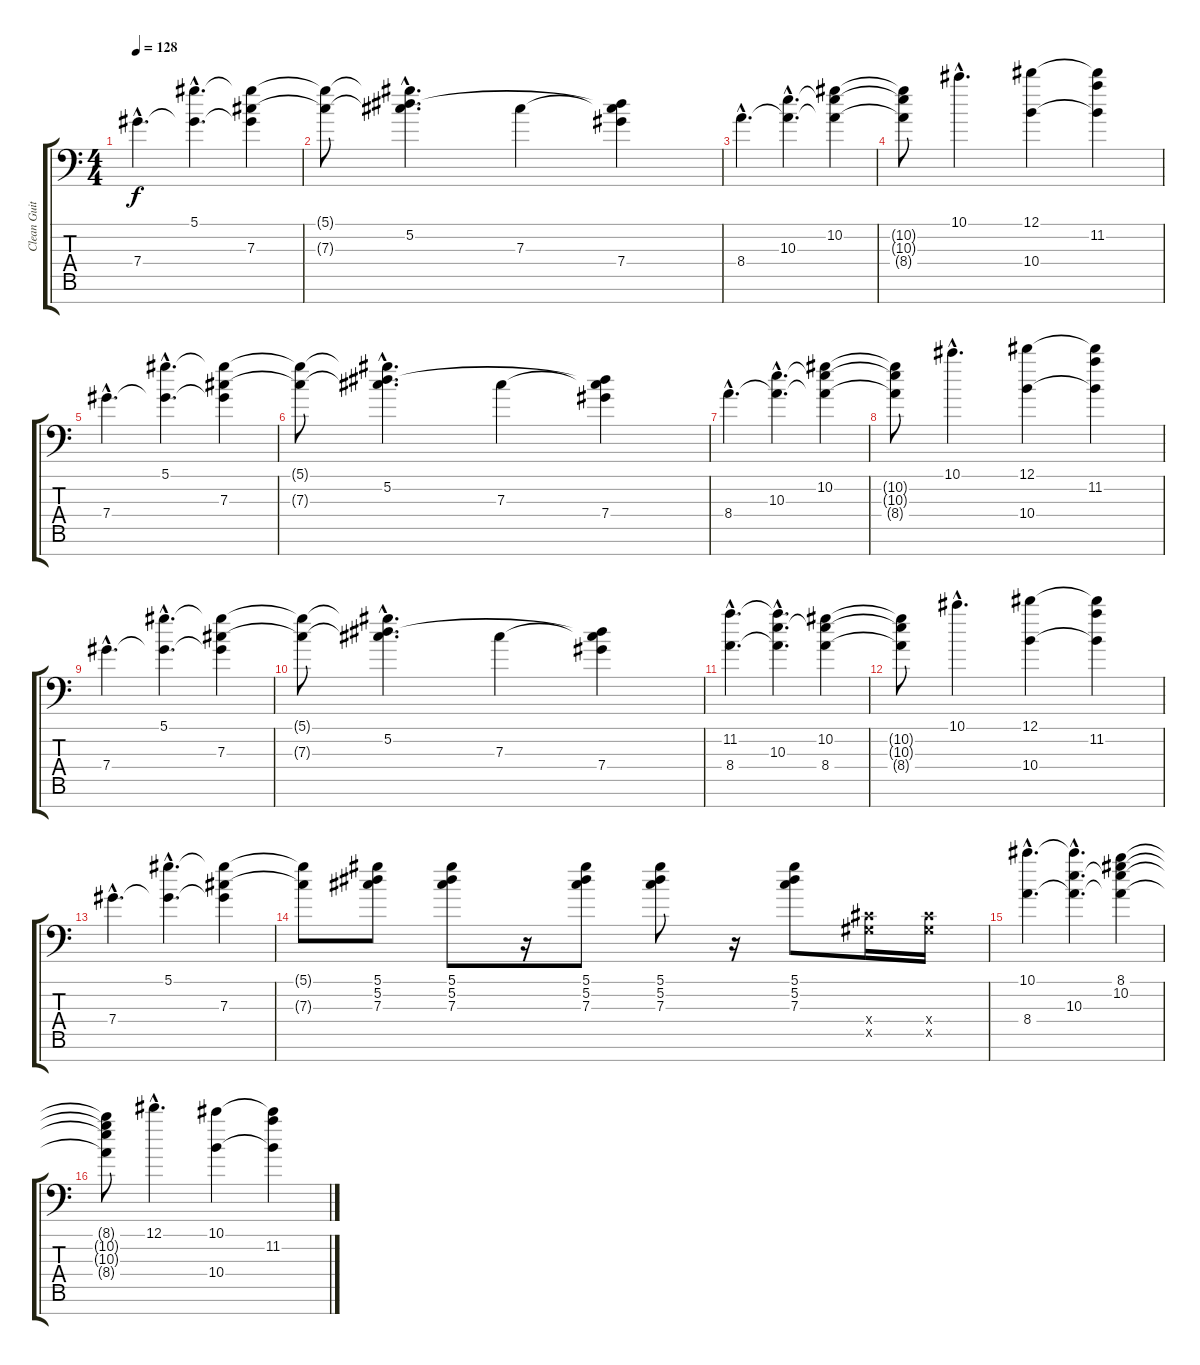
\track ("Clean Guitar" "Clean Guit") {instrument electricguitarjazz}
\staff {score tabs}
\tuning (Eb4 Bb3 Gb3 Db3 Ab2 Eb2 Ab1) {hide}
\ts (4 4)
\tempo 128
\clef f4
\ks c
7.4{hac}.4{d dy f} (5.1{hac} 7.4{hac t}).4{d} (5.1{t} 7.3 7.4{t}).4 |
(5.1{t} 7.3{t}).8 (5.1{hac t} 5.2{hac} 7.3{hac t}).4{d} 7.3.4 (5.2{t} 7.3{t} 7.4).4 |
8.4{hac}.4{d} (10.3{hac} 8.4{hac t}).4{d} (10.2 10.3{t} 8.4{t}).4 |
(10.2{t} 10.3{t} 8.4{t}).8 10.1{hac}.4{d} (12.1 10.4).4 (12.1{t} 11.2 10.4{t}).4 |
7.4{hac}.4{d} (5.1{hac} 7.4{hac t}).4{d} (5.1{t} 7.3 7.4{t}).4 |
(5.1{t} 7.3{t}).8 (5.1{hac t} 5.2{hac} 7.3{hac t}).4{d} 7.3.4 (5.2{t} 7.3{t} 7.4).4 |
8.4{hac}.4{d} (10.3{hac} 8.4{hac t}).4{d} (10.2 10.3{t} 8.4{t}).4 |
(10.2{t} 10.3{t} 8.4{t}).8 10.1{hac}.4{d} (12.1 10.4).4 (12.1{t} 11.2 10.4{t}).4 |
7.4{hac}.4{d} (5.1{hac} 7.4{hac t}).4{d} (5.1{t} 7.3 7.4{t}).4 |
(5.1{t} 7.3{t}).8 (5.1{hac t} 5.2{hac} 7.3{hac t}).4{d} 7.3.4 (5.2{t} 7.3{t} 7.4).4 |
(11.2{hac} 8.4{hac}).4{d} (11.2{hac t} 10.3{hac} 8.4{hac t}).4{d} (10.2 10.3{t} 8.4).4 |
(10.2{t} 10.3{t} 8.4{t}).8 10.1{hac}.4{d} (12.1 10.4).4 (12.1{t} 11.2 10.4{t}).4 |
7.4{hac}.4{d} (5.1{hac} 7.4{hac t}).4{d} (5.1{t} 7.3 7.4{t}).4 |
(5.1{t} 7.3{t}).8 (5.1 5.2 7.3).8 (5.1 5.2 7.3).8 r.16 (5.1 5.2 7.3).8 (5.1 5.2 7.3).8 r.16 (5.1 5.2 7.3).8 (0.4{x} 0.5{x}).16 (0.4{x} 0.5{x}).16 |
(10.1{hac} 8.4{hac}).4{d} (10.1{hac t} 10.3{hac} 8.4{hac t}).4{d} (8.1 10.2 10.3{t} 8.4{t}).4 |
(8.1{t} 10.2{t} 10.3{t} 8.4{t}).8 12.1{hac}.4{d} (10.1 10.4).4 (10.1{t} 11.2 10.4{t}).4
